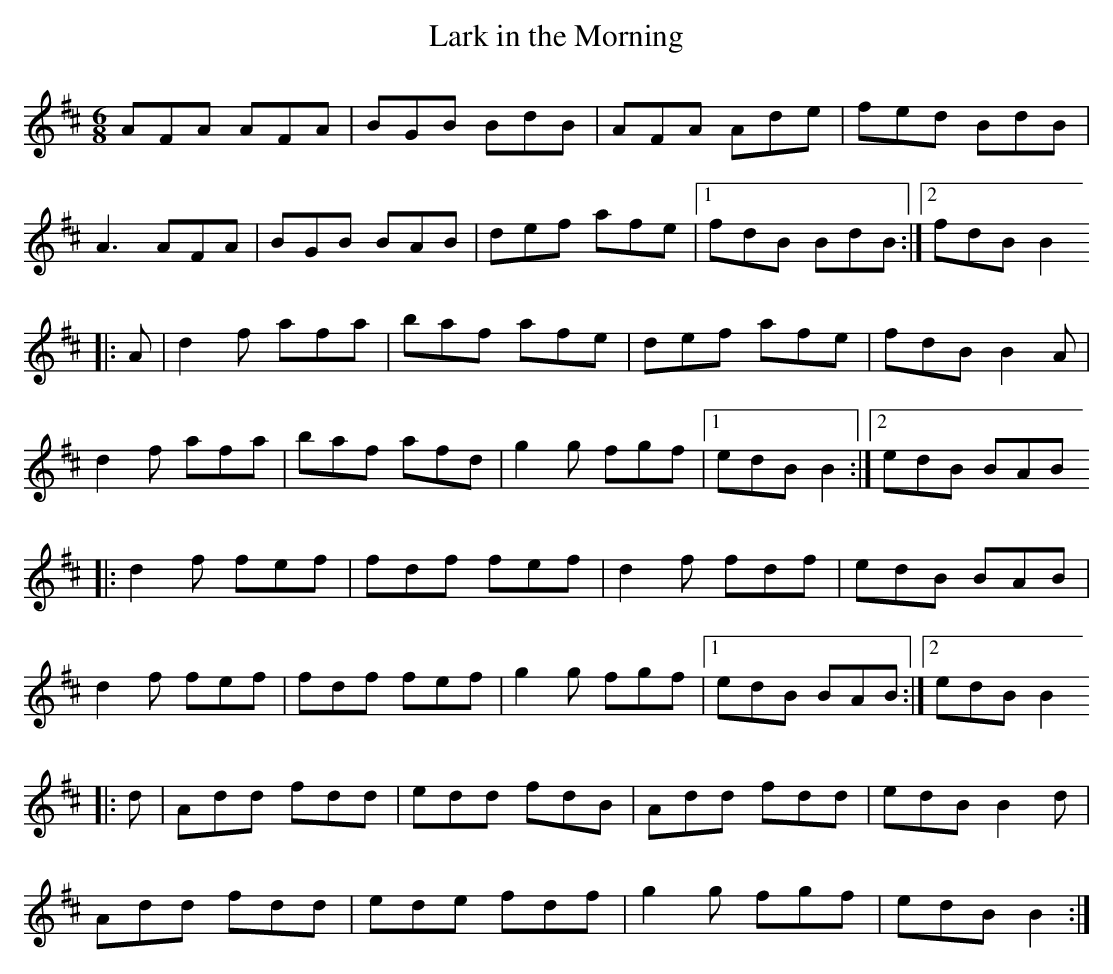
X:1
T:Lark in the Morning
L:1/8
M:6/8
K:D
AFA AFA|BGB BdB|AFA Ade|fed BdB|
A3AFA|BGB BAB|def afe|[1fdB BdB:|[2fdB B2
|:A|d2f afa|baf afe|def afe|fdB B2A|
d2f afa|baf afd|g2g fgf|[1edB B2:|[2edB BAB
|:d2f fef|fdf fef|d2f fdf|edB BAB|
d2f fef|fdf fef|g2g fgf|[1edB BAB:|[2edB B2
|:d|Add fdd|edd fdB|Add fdd|edB B2d|
Add fdd|ede fdf|g2g fgf|edB B2:|
